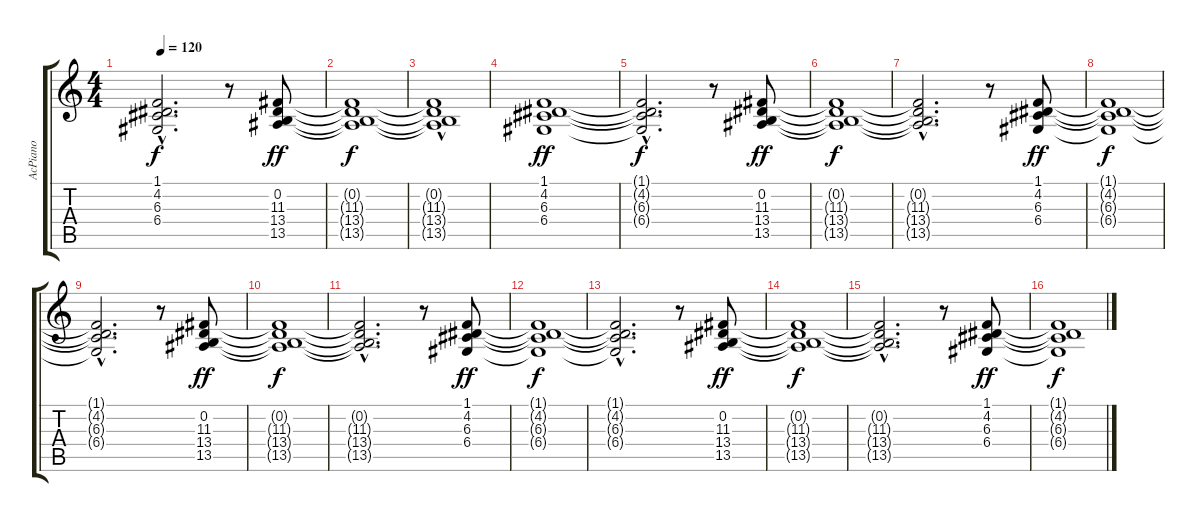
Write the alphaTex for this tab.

\track ("AcPiano " "AcPiano ") {instrument acousticgrandpiano}
\staff {score tabs}
\tuning (E4 B3 G3 D3 A2 E2) {hide}
\ts (4 4)
\tempo 120
\clef g2
\ks c
(1.1{hac t} 4.2{hac t} 6.3{hac t} 6.4{hac t}).2{d dy f} r.8 (0.2 11.3 13.4 13.5).8{dy ff} |
(0.2{t} 11.3{t} 13.4{t} 13.5{t}).1{dy f} |
(0.2{t} 11.3{hac t} 13.4{t} 13.5{t}).1 |
(1.1 4.2 6.3 6.4).1{dy ff} |
(1.1{hac t} 4.2{hac t} 6.3{hac t} 6.4{hac t}).2{d dy f} r.8 (0.2 11.3 13.4 13.5).8{dy ff} |
(0.2{t} 11.3{t} 13.4{t} 13.5{t}).1{dy f} |
(0.2{hac t} 11.3{hac t} 13.4{hac t} 13.5{hac t}).2{d} r.8 (1.1 4.2 6.3 6.4).8{dy ff} |
(1.1{t} 4.2{t} 6.3{t} 6.4{t}).1{dy f} |
(1.1{hac t} 4.2{hac t} 6.3{hac t} 6.4{hac t}).2{d} r.8 (0.2 11.3 13.4 13.5).8{dy ff} |
(0.2{t} 11.3{t} 13.4{t} 13.5{t}).1{dy f} |
(0.2{hac t} 11.3{hac t} 13.4{hac t} 13.5{hac t}).2{d} r.8 (1.1 4.2 6.3 6.4).8{dy ff} |
(1.1{t} 4.2{t} 6.3{t} 6.4{t}).1{dy f} |
(1.1{hac t} 4.2{hac t} 6.3{hac t} 6.4{hac t}).2{d} r.8 (0.2 11.3 13.4 13.5).8{dy ff} |
(0.2{t} 11.3{t} 13.4{t} 13.5{t}).1{dy f} |
(0.2{hac t} 11.3{hac t} 13.4{hac t} 13.5{hac t}).2{d} r.8 (1.1 4.2 6.3 6.4).8{dy ff} |
(1.1{t} 4.2{t} 6.3{t} 6.4{t}).1{dy f}
